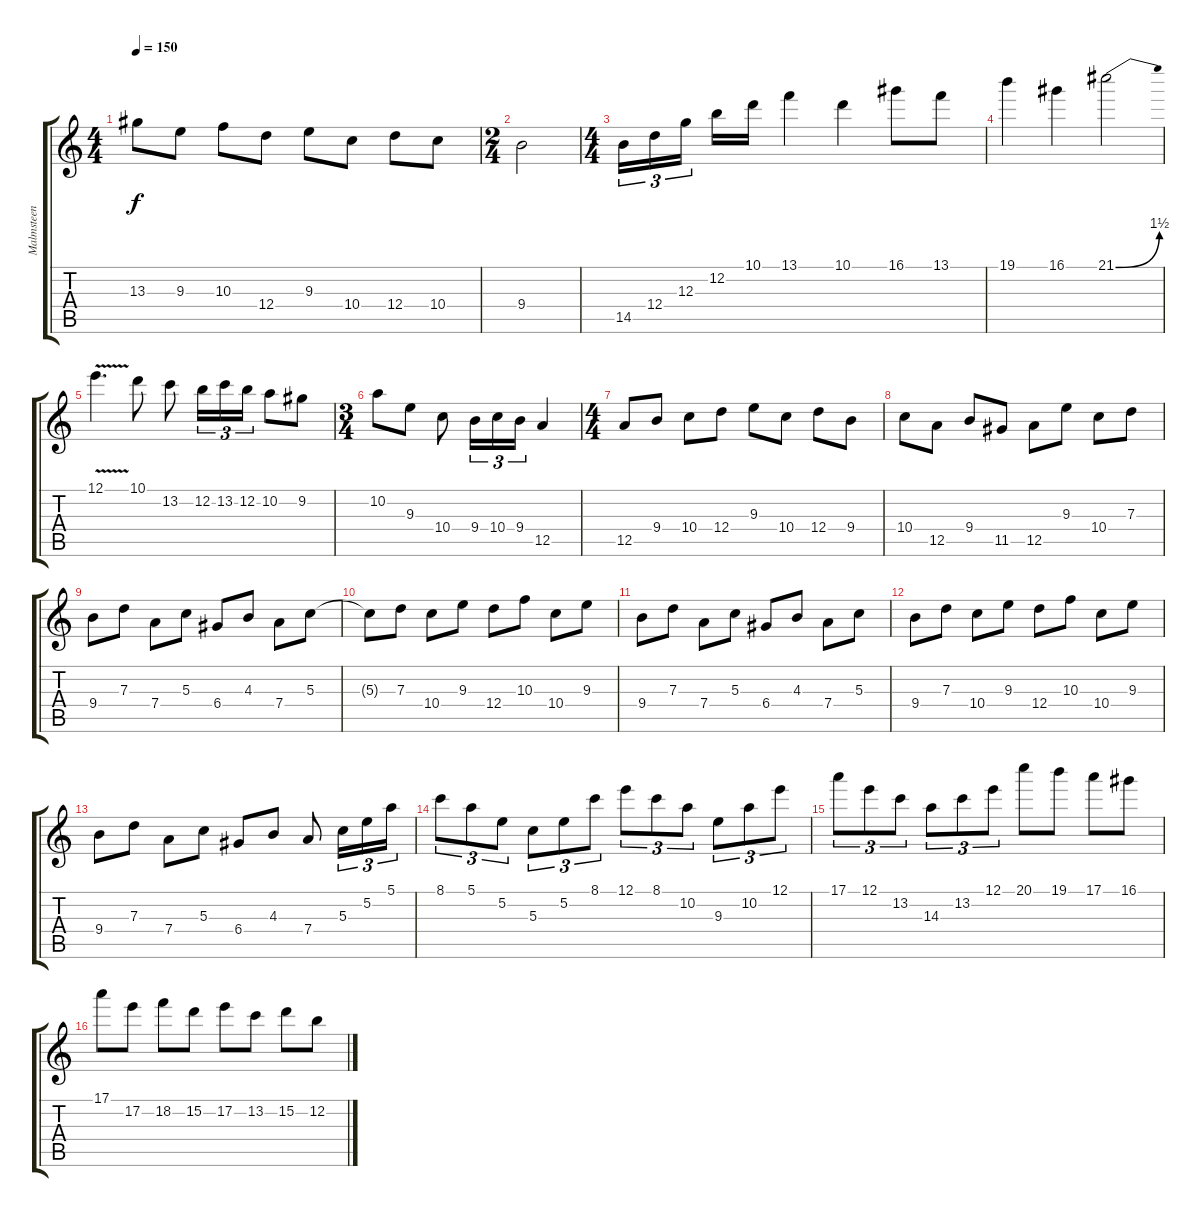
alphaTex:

\track ("Malmsteen" "Malmsteen") {instrument distortionguitar}
\staff {score tabs}
\tuning (E4 B3 G3 D3 A2 E2) {hide}
\ts (4 4)
\tempo 150
\clef g2
\ks c
13.3.8{dy f} 9.3.8 10.3.8 12.4.8 9.3.8 10.4.8 12.4.8 10.4.8 |
\ts (2 4)
9.4.2 |
\ts (4 4)
14.5.16{tu (3 2)} 12.4.16{tu (3 2)} 12.3.16{tu (3 2) beam splitsecondary} 12.2.16 10.1.16 13.1.4 10.1.4 16.1.8 13.1.8 |
19.1.4 16.1.4 21.1{be (bend 0 0 60 6)}.2 |
12.1{v}.4{d} 10.1.8 13.2.8 12.2.16{tu (3 2)} 13.2.16{tu (3 2)} 12.2.16{tu (3 2)} 10.2.8 9.2.8 |
\ts (3 4)
10.2.8 9.3.8 10.4.8 9.4.16{tu (3 2)} 10.4.16{tu (3 2)} 9.4.16{tu (3 2)} 12.5.4 |
\ts (4 4)
12.5.8 9.4.8 10.4.8 12.4.8 9.3.8 10.4.8 12.4.8 9.4.8 |
10.4.8 12.5.8 9.4.8 11.5.8 12.5.8 9.3.8 10.4.8 7.3.8 |
9.4.8 7.3.8 7.4.8 5.3.8 6.4.8 4.3.8 7.4.8 5.3.8 |
5.3{t}.8 7.3.8 10.4.8 9.3.8 12.4.8 10.3.8 10.4.8 9.3.8 |
9.4.8 7.3.8 7.4.8 5.3.8 6.4.8 4.3.8 7.4.8 5.3.8 |
9.4.8 7.3.8 10.4.8 9.3.8 12.4.8 10.3.8 10.4.8 9.3.8 |
9.4.8 7.3.8 7.4.8 5.3.8 6.4.8 4.3.8 7.4.8 5.3.16{tu (3 2)} 5.2.16{tu (3 2)} 5.1.16{tu (3 2)} |
8.1.8{tu (3 2)} 5.1.8{tu (3 2)} 5.2.8{tu (3 2)} 5.3.8{tu (3 2)} 5.2.8{tu (3 2)} 8.1.8{tu (3 2)} 12.1.8{tu (3 2)} 8.1.8{tu (3 2)} 10.2.8{tu (3 2)} 9.3.8{tu (3 2)} 10.2.8{tu (3 2)} 12.1.8{tu (3 2)} |
17.1.8{tu (3 2)} 12.1.8{tu (3 2)} 13.2.8{tu (3 2)} 14.3.8{tu (3 2)} 13.2.8{tu (3 2)} 12.1.8{tu (3 2)} 20.1.8 19.1.8 17.1.8 16.1.8 |
17.1.8 17.2.8 18.2.8 15.2.8 17.2.8 13.2.8 15.2.8 12.2.8
